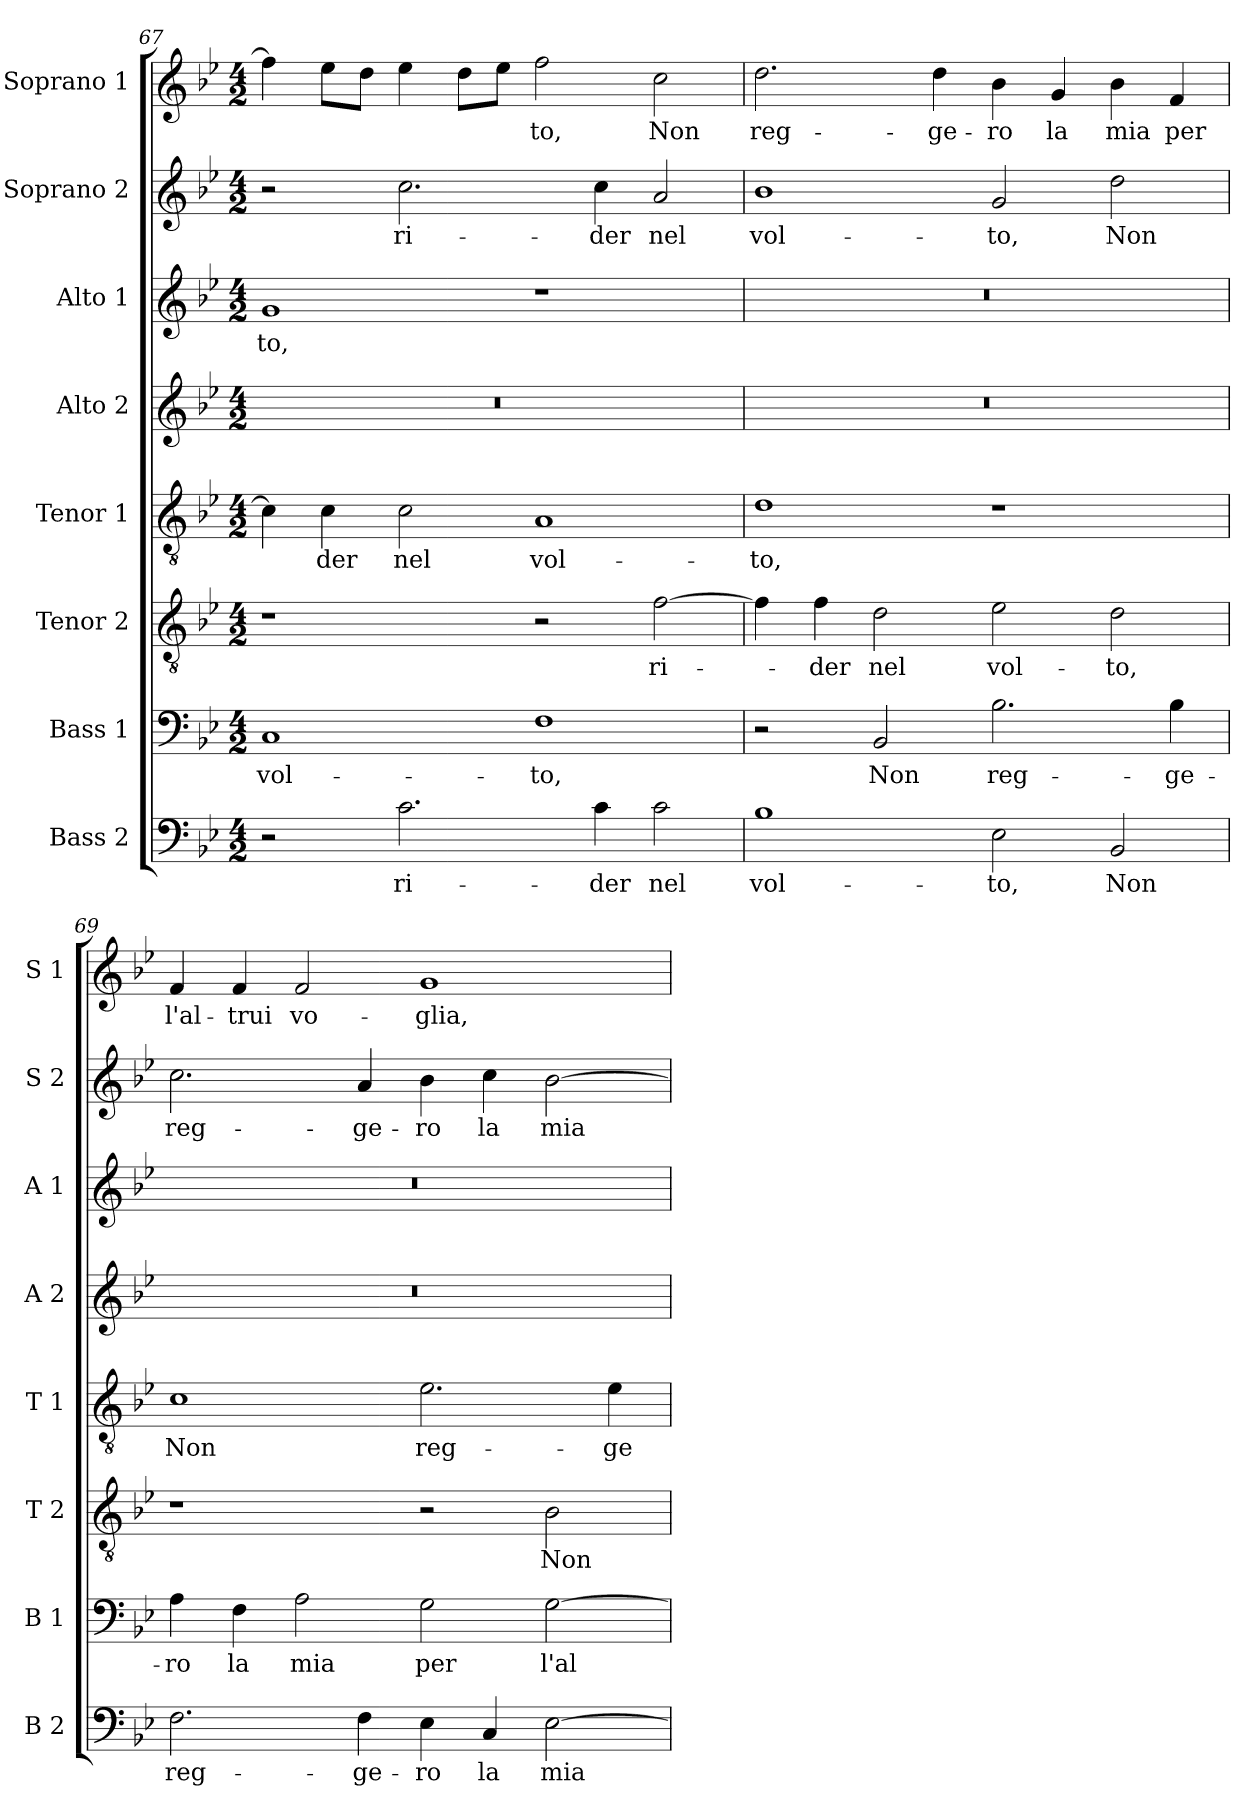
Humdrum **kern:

**kern	**text	**kern	**text	**kern	**text	**kern	**text	**kern	**kern	**text	**kern	**text	**kern	**text
*part8	*part8	*part7	*part7	*part6	*part6	*part5	*part5	*part4	*part3	*part3	*part2	*part2	*part1	*part1
*staff8	*staff8	*staff7	*staff7	*staff6	*staff6	*staff5	*staff5	*staff4	*staff3	*staff3	*staff2	*staff2	*staff1	*staff1
*I"Bass 2	*	*I"Bass 1	*	*I"Tenor 2	*	*I"Tenor 1	*	*I"Alto 2	*I"Alto 1	*	*I"Soprano 2	*	*I"Soprano 1	*
*I'B 2	*	*I'B 1	*	*I'T 2	*	*I'T 1	*	*I'A 2	*I'A 1	*	*I'S 2	*	*I'S 1	*
*clefF4	*	*clefF4	*	*clefGv2	*	*clefGv2	*	*clefG2	*clefG2	*	*clefG2	*	*clefG2	*
*k[b-e-]	*	*k[b-e-]	*	*k[b-e-]	*	*k[b-e-]	*	*k[b-e-]	*k[b-e-]	*	*k[b-e-]	*	*k[b-e-]	*
*B-:	*	*B-:	*	*B-:	*	*B-:	*	*B-:	*B-:	*	*B-:	*	*B-:	*
*M4/2	*	*M4/2	*	*M4/2	*	*M4/2	*	*M4/2	*M4/2	*	*M4/2	*	*M4/2	*
=67	=67	=67	=67	=67	=67	=67	=67	=67	=67	=67	=67	=67	=67	=67
!	!	!	!LO:LY:b	!	!	!	!	!	!	!LO:LY:b	!	!	!	!
2r	.	1C	vol-	1r	.	4c\]	.	0r	1g	-to,	2r	.	4ff\]	.
!	!	!	!	!	!	!	!LO:LY:b	!	!	!	!	!	!	!
.	.	.	.	.	.	4c\	-der	.	.	.	.	.	8ee-\L	.
.	.	.	.	.	.	.	.	.	.	.	.	.	8dd\J	.
!	!LO:LY:b	!	!	!	!	!	!LO:LY:b	!	!	!	!	!LO:LY:b	!	!
2.c\	ri-	.	.	.	.	2c\	nel	.	.	.	2.cc\	ri-	4ee-\	.
.	.	.	.	.	.	.	.	.	.	.	.	.	8dd\L	.
.	.	.	.	.	.	.	.	.	.	.	.	.	8ee-\J	.
!	!	!	!LO:LY:b	!	!	!	!LO:LY:b	!	!	!	!	!	!	!LO:LY:b
.	.	1F	-to,	2r	.	1A	vol-	.	1r	.	.	.	2ff\	-to,
!	!LO:LY:b	!	!	!	!	!	!	!	!	!	!	!LO:LY:b	!	!
4c\	-der	.	.	.	.	.	.	.	.	.	4cc\	-der	.	.
!	!LO:LY:b	!	!	!	!LO:LY:b	!	!	!	!	!	!	!LO:LY:b	!	!LO:LY:b
2c\	nel	.	.	[2f\	ri-	.	.	.	.	.	2a/	nel	2cc\	Non
!!LO:LB:g=z
=68	=68	=68	=68	=68	=68	=68	=68	=68	=68	=68	=68	=68	=68	=68
!	!LO:LY:b	!	!	!	!	!	!LO:LY:b	!	!	!	!	!LO:LY:b	!	!LO:LY:b
1B-	vol-	2r	.	4f\]	.	1d	-to,	0r	0r	.	1b-	vol-	2.dd\	reg-
!	!	!	!	!	!LO:LY:b	!	!	!	!	!	!	!	!	!
.	.	.	.	4f\	-der	.	.	.	.	.	.	.	.	.
!	!	!	!LO:LY:b	!	!LO:LY:b	!	!	!	!	!	!	!	!	!
.	.	2BB-/	Non	2d\	nel	.	.	.	.	.	.	.	.	.
!	!	!	!	!	!	!	!	!	!	!	!	!	!	!LO:LY:b
.	.	.	.	.	.	.	.	.	.	.	.	.	4dd\	-ge-
!	!LO:LY:b	!	!LO:LY:b	!	!LO:LY:b	!	!	!	!	!	!	!LO:LY:b	!	!LO:LY:b
2E-\	-to,	2.B-\	reg-	2e-\	vol-	1r	.	.	.	.	2g/	-to,	4b-\	-ro
!	!	!	!	!	!	!	!	!	!	!	!	!	!	!LO:LY:b
.	.	.	.	.	.	.	.	.	.	.	.	.	4g/	la
!	!LO:LY:b	!	!	!	!LO:LY:b	!	!	!	!	!	!	!LO:LY:b	!	!LO:LY:b
2BB-/	Non	.	.	2d\	-to,	.	.	.	.	.	2dd\	Non	4b-\	mia
!	!	!	!LO:LY:b	!	!	!	!	!	!	!	!	!	!	!LO:LY:b
.	.	4B-\	-ge-	.	.	.	.	.	.	.	.	.	4f/	per
=69	=69	=69	=69	=69	=69	=69	=69	=69	=69	=69	=69	=69	=69	=69
!	!LO:LY:b	!	!LO:LY:b	!	!	!	!LO:LY:b	!	!	!	!	!LO:LY:b	!	!LO:LY:b
2.F\	reg-	4A\	-ro	1r	.	1c	Non	0r	0r	.	2.cc\	reg-	4f/	l'al-
!	!	!	!LO:LY:b	!	!	!	!	!	!	!	!	!	!	!LO:LY:b
.	.	4F\	la	.	.	.	.	.	.	.	.	.	4f/	-trui
!	!	!	!LO:LY:b	!	!	!	!	!	!	!	!	!	!	!LO:LY:b
.	.	2A\	mia	.	.	.	.	.	.	.	.	.	2f/	vo-
!	!LO:LY:b	!	!	!	!	!	!	!	!	!	!	!LO:LY:b	!	!
4F\	-ge-	.	.	.	.	.	.	.	.	.	4a/	-ge-	.	.
!	!LO:LY:b	!	!LO:LY:b	!	!	!	!LO:LY:b	!	!	!	!	!LO:LY:b	!	!LO:LY:b
4E-\	-ro	2G\	per	2r	.	2.e-\	reg-	.	.	.	4b-\	-ro	1g	-glia,
!	!LO:LY:b	!	!	!	!	!	!	!	!	!	!	!LO:LY:b	!	!
4C/	la	.	.	.	.	.	.	.	.	.	4cc\	la	.	.
!	!LO:LY:b	!	!LO:LY:b	!	!LO:LY:b	!	!	!	!	!	!	!LO:LY:b	!	!
[2E-\	mia	[2G\	l'al-	2B-\	Non	.	.	.	.	.	[2b-\	mia	.	.
!	!	!	!	!	!	!	!LO:LY:b	!	!	!	!	!	!	!
.	.	.	.	.	.	4e-\	-ge-	.	.	.	.	.	.	.
=	=	=	=	=	=	=	=	=	=	=	=	=	=	=
*-	*-	*-	*-	*-	*-	*-	*-	*-	*-	*-	*-	*-	*-	*-
